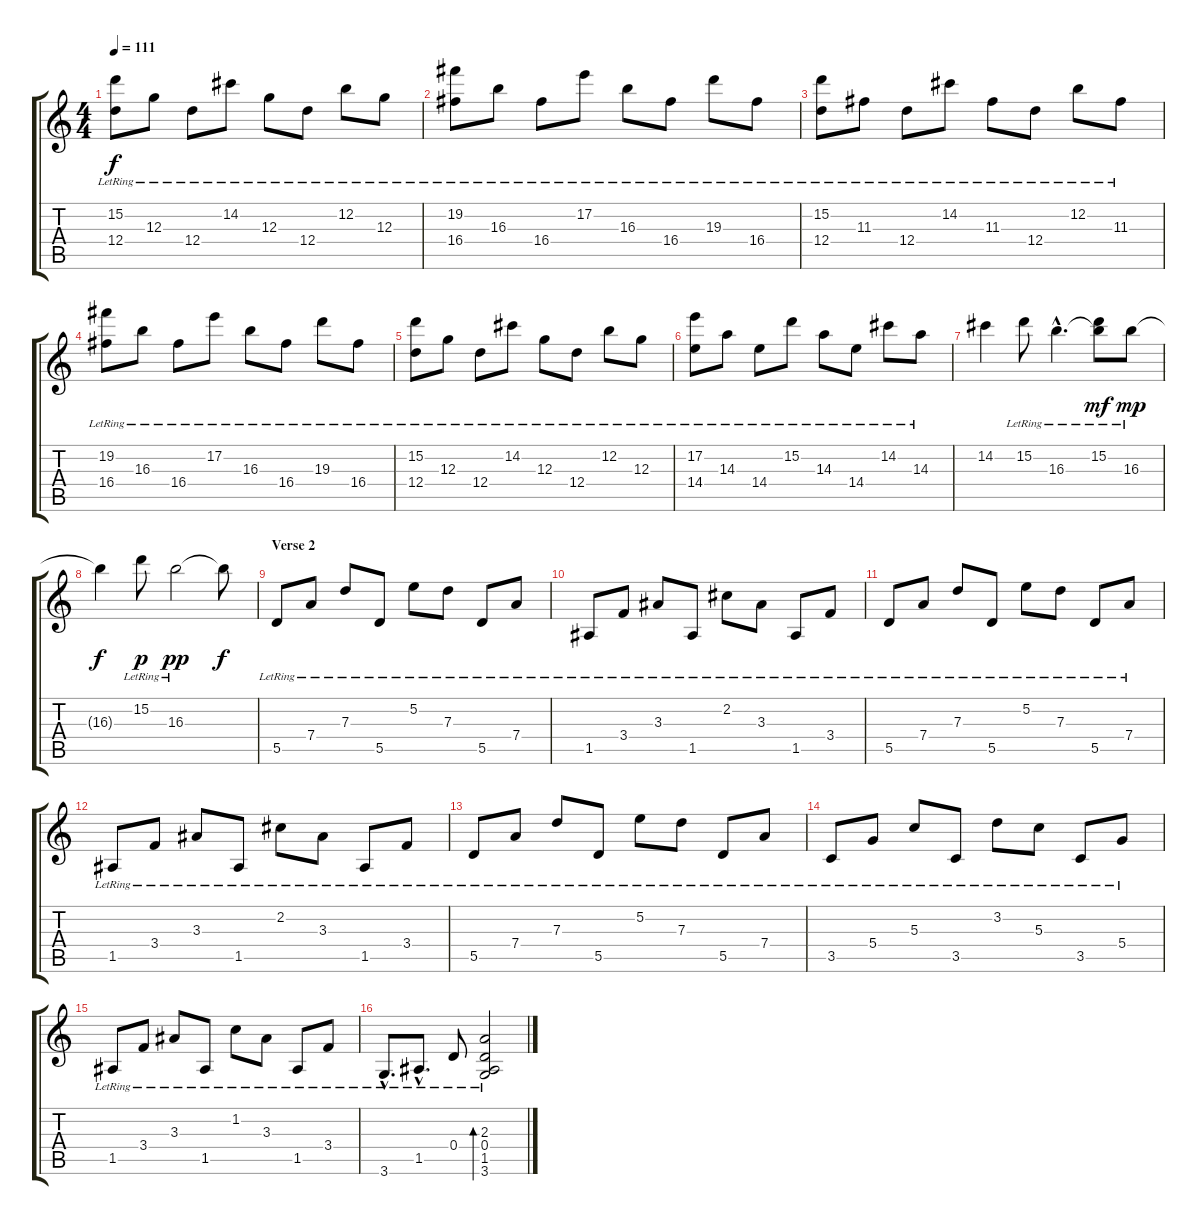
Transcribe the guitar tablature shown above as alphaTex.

\track "" {instrument acousticguitarsteel}
\staff {score tabs}
\tuning (E4 B3 G3 D3 A2 E2) {hide}
\ts (4 4)
\tempo 111
\clef g2
\ks c
(15.2{lr} 12.4{lr}).8{dy f} 12.3{lr}.8 12.4{lr}.8 14.2{lr}.8 12.3{lr}.8 12.4{lr}.8 12.2{lr}.8 12.3{lr}.8 |
(19.2{lr} 16.4{lr}).8 16.3{lr}.8 16.4{lr}.8 17.2{lr}.8 16.3{lr}.8 16.4{lr}.8 19.3{lr}.8 16.4{lr}.8 |
(15.2{lr} 12.4{lr}).8 11.3{lr}.8 12.4{lr}.8 14.2{lr}.8 11.3{lr}.8 12.4{lr}.8 12.2{lr}.8 11.3{lr}.8 |
(19.2{lr} 16.4{lr}).8 16.3{lr}.8 16.4{lr}.8 17.2{lr}.8 16.3{lr}.8 16.4{lr}.8 19.3{lr}.8 16.4{lr}.8 |
(15.2{lr} 12.4{lr}).8 12.3{lr}.8 12.4{lr}.8 14.2{lr}.8 12.3{lr}.8 12.4{lr}.8 12.2{lr}.8 12.3{lr}.8 |
(17.2{lr} 14.4{lr}).8 14.3{lr}.8 14.4{lr}.8 15.2{lr}.8 14.3{lr}.8 14.4{lr}.8 14.2{lr}.8 14.3{lr}.8 |
14.2.4 15.2{lr}.8 16.3{hac lr}.4{d} (15.2{lr} 16.3{t}).8{dy mf} 16.3{lr}.8{dy mp} |
16.3{t}.4{dy f} 15.2{lr}.8{dy p} 16.3{lr}.2{dy pp} 16.3{t}.8{dy f} |
\section ("" "Verse 2")
5.5{lr}.8 7.4{lr}.8 7.3{lr}.8 5.5{lr}.8 5.2{lr}.8 7.3{lr}.8 5.5{lr}.8 7.4{lr}.8 |
1.5{lr}.8 3.4{lr}.8 3.3{lr}.8 1.5{lr}.8 2.2{lr}.8 3.3{lr}.8 1.5{lr}.8 3.4{lr}.8 |
5.5{lr}.8 7.4{lr}.8 7.3{lr}.8 5.5{lr}.8 5.2{lr}.8 7.3{lr}.8 5.5{lr}.8 7.4{lr}.8 |
1.5{lr}.8 3.4{lr}.8 3.3{lr}.8 1.5{lr}.8 2.2{lr}.8 3.3{lr}.8 1.5{lr}.8 3.4{lr}.8 |
5.5{lr}.8 7.4{lr}.8 7.3{lr}.8 5.5{lr}.8 5.2{lr}.8 7.3{lr}.8 5.5{lr}.8 7.4{lr}.8 |
3.5{lr}.8 5.4{lr}.8 5.3{lr}.8 3.5{lr}.8 3.2{lr}.8 5.3{lr}.8 3.5{lr}.8 5.4{lr}.8 |
1.5{lr}.8 3.4{lr}.8 3.3{lr}.8 1.5{lr}.8 1.2{lr}.8 3.3{lr}.8 1.5{lr}.8 3.4{lr}.8 |
3.6{hac lr}.8{d} 1.5{hac lr}.8{d} 0.4{lr}.8 (2.3{lr} 0.4 1.5 3.6).2{bd 240}
